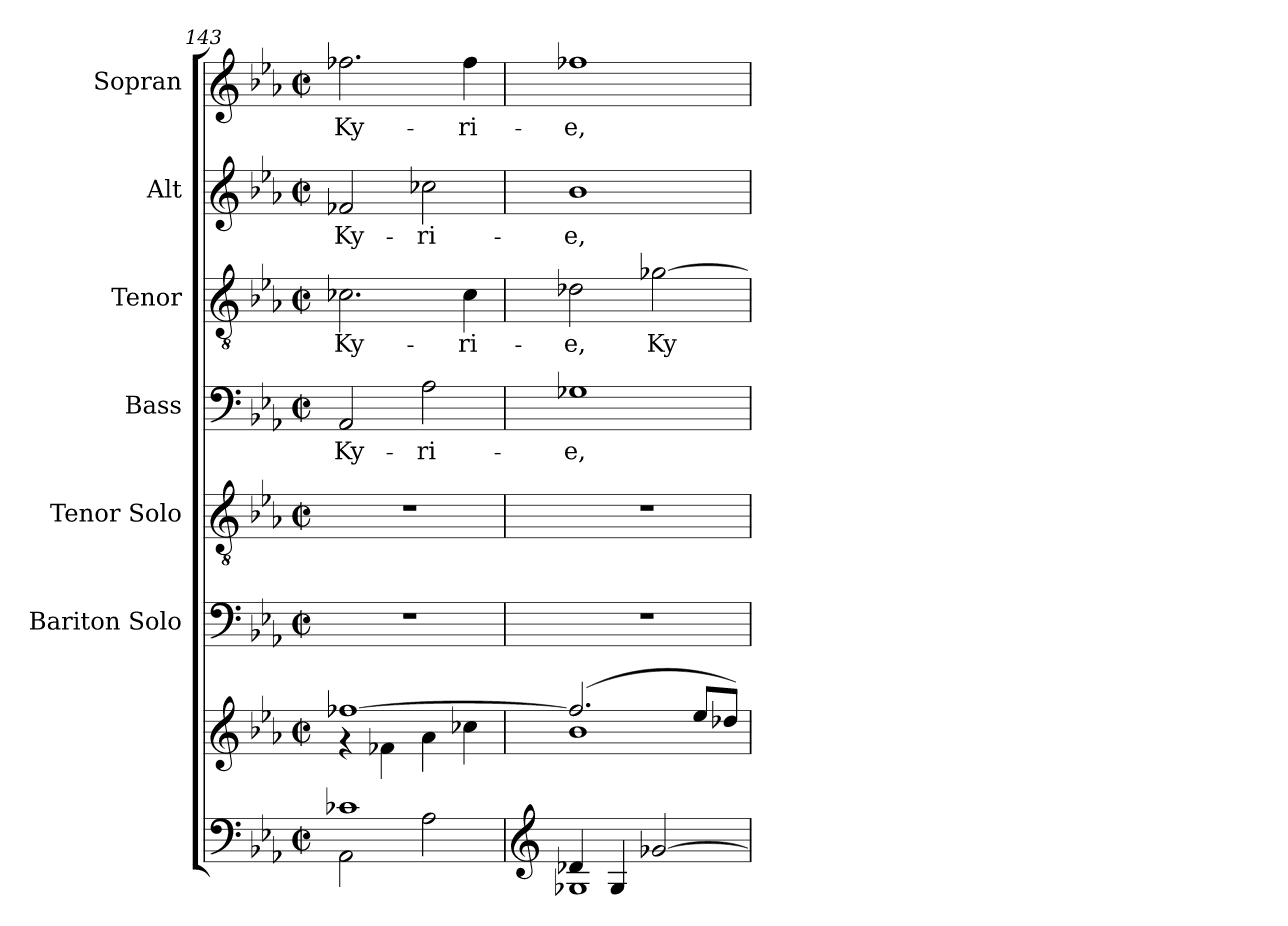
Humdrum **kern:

**kern	**kern	**kern	**kern	**kern	**text	**kern	**text	**kern	**text	**kern	**text
*part7	*part7	*part6	*part5	*part4	*part4	*part3	*part3	*part2	*part2	*part1	*part1
*staff8	*staff7	*staff6	*staff5	*staff4	*staff4	*staff3	*staff3	*staff2	*staff2	*staff1	*staff1
*	*	*I"Bariton Solo	*I"Tenor Solo	*I"Bass	*	*I"Tenor	*	*I"Alt	*	*I"Sopran	*
*	*	*	*	*I'B.	*	*I'T.	*	*I'A.	*	*I'S.	*
*clefF4	*clefG2	*clefF4	*clefGv2	*clefF4	*	*clefGv2	*	*clefG2	*	*clefG2	*
*k[b-e-a-]	*k[b-e-a-]	*k[b-e-a-]	*k[b-e-a-]	*k[b-e-a-]	*	*k[b-e-a-]	*	*k[b-e-a-]	*	*k[b-e-a-]	*
*E-:	*E-:	*E-:	*E-:	*E-:	*	*E-:	*	*E-:	*	*E-:	*
*M2/2	*M2/2	*M2/2	*M2/2	*M2/2	*	*M2/2	*	*M2/2	*	*M2/2	*
*met(c|)	*met(c|)	*met(c|)	*met(c|)	*met(c|)	*	*met(c|)	*	*met(c|)	*	*met(c|)	*
=143	=143	=143	=143	=143	=143	=143	=143	=143	=143	=143	=143
*^	*^	*	*	*	*	*	*	*	*	*	*
!	!	!	!	!	!	!	!LO:LY:b	!	!LO:LY:b	!	!LO:LY:b	!	!LO:LY:b
1c-X	2AA-\	[>1ff-X	4rg	1r	1r	2AA-/	Ky-	2.c-X\	Ky-	2f-X/	Ky-	2.ff-X\	Ky-
.	.	.	4f-X\	.	.	.	.	.	.	.	.	.	.
!	!	!	!	!	!	!	!LO:LY:b	!	!	!	!LO:LY:b	!	!
.	2A-\	.	4a-\	.	.	2A-\	-ri-	.	.	2cc-X\	-ri-	.	.
!	!	!	!	!	!	!	!	!	!LO:LY:b	!	!	!	!LO:LY:b
.	.	.	4cc-X\	.	.	.	.	4c-\	-ri-	.	.	4ff-\	-ri-
=144	=144	=144	=144	=144	=144	=144	=144	=144	=144	=144	=144	=144	=144
*clefG2	*	*	*	*	*	*	*	*	*	*	*	*	*
!	!	!	!	!	!	!	!LO:LY:b	!	!LO:LY:b	!	!LO:LY:b	!	!LO:LY:b
4d-X/	1G-X	(2.ff-/]	1b-	1r	1r	1G-X	-e,	2d-X\	-e,	1b-	-e,	1ff-X	-e,
4G-/	.	.	.	.	.	.	.	.	.	.	.	.	.
!	!	!	!	!	!	!	!	!	!LO:LY:b	!	!	!	!
[>2g-X/	.	.	.	.	.	.	.	[2g-X\	Ky-	.	.	.	.
.	.	8ee-/L	.	.	.	.	.	.	.	.	.	.	.
.	.	8dd-X/J)	.	.	.	.	.	.	.	.	.	.	.
*v	*v	*	*	*	*	*	*	*	*	*	*	*	*
*	*v	*v	*	*	*	*	*	*	*	*	*	*
=	=	=	=	=	=	=	=	=	=	=	=
*-	*-	*-	*-	*-	*-	*-	*-	*-	*-	*-	*-
